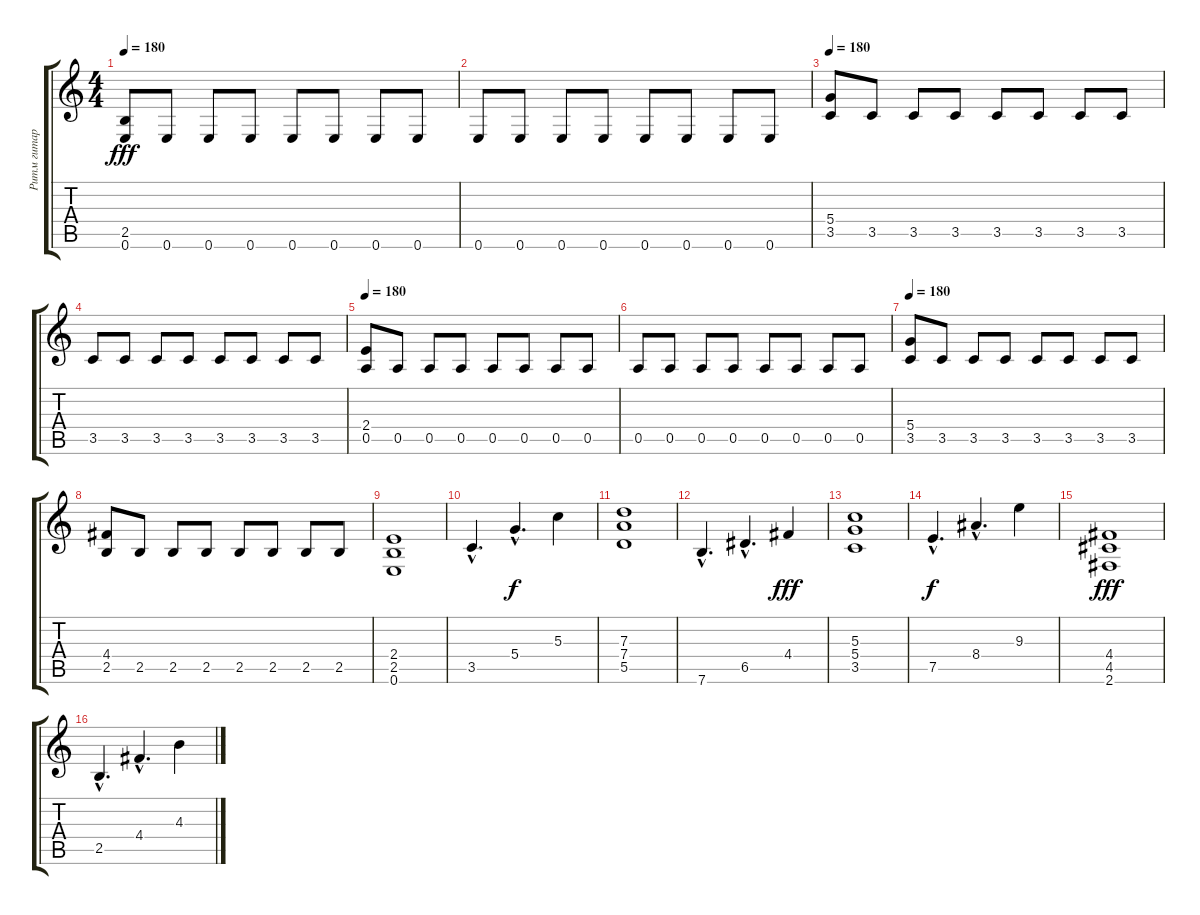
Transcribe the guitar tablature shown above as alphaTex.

\track ("Ритм гитара" "Ритм гитар") {instrument distortionguitar}
\staff {score tabs}
\tuning (E4 B3 G3 D3 A2 E2) {hide}
\ts (4 4)
\tempo 180
\clef g2
\ks c
(2.5 0.6).8{dy fff} 0.6.8 0.6.8 0.6.8 0.6.8 0.6.8 0.6.8 0.6.8 |
0.6.8 0.6.8 0.6.8 0.6.8 0.6.8 0.6.8 0.6.8 0.6.8 |
\tempo 180
(5.4 3.5).8 3.5.8 3.5.8 3.5.8 3.5.8 3.5.8 3.5.8 3.5.8 |
3.5.8 3.5.8 3.5.8 3.5.8 3.5.8 3.5.8 3.5.8 3.5.8 |
\tempo 180
(2.4 0.5).8 0.5.8 0.5.8 0.5.8 0.5.8 0.5.8 0.5.8 0.5.8 |
0.5.8 0.5.8 0.5.8 0.5.8 0.5.8 0.5.8 0.5.8 0.5.8 |
\tempo 180
(5.4 3.5).8 3.5.8 3.5.8 3.5.8 3.5.8 3.5.8 3.5.8 3.5.8 |
(4.4 2.5).8 2.5.8 2.5.8 2.5.8 2.5.8 2.5.8 2.5.8 2.5.8 |
(2.4 2.5 0.6).1 |
3.5{hac}.4{d} 5.4{hac}.4{d dy f} 5.3.4 |
(7.3 7.4 5.5).1 |
7.6{hac}.4{d} 6.5{hac}.4{d} 4.4.4{dy fff} |
(5.3 5.4 3.5).1 |
7.5{hac}.4{d dy f} 8.4{hac}.4{d} 9.3.4 |
(4.4 4.5 2.6).1{dy fff} |
2.5{hac}.4{d} 4.4{hac}.4{d} 4.3.4
